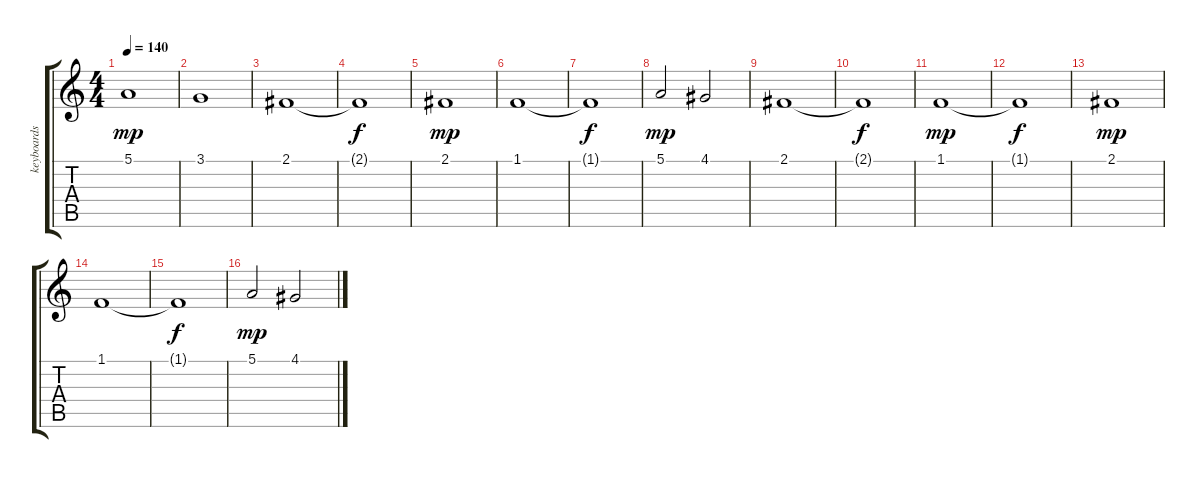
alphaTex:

\track ("keyboards" "keyboards") {instrument stringensemble1}
\staff {score tabs}
\tuning (E4 B3 G3 D3 A2 E2) {hide}
\ts (4 4)
\tempo 140
\clef g2
\ks c
5.1.1{dy mp} |
3.1.1 |
2.1.1 |
2.1{t}.1{dy f} |
2.1.1{dy mp} |
1.1.1 |
1.1{t}.1{dy f} |
5.1.2{dy mp} 4.1.2 |
2.1.1 |
2.1{t}.1{dy f} |
1.1.1{dy mp} |
1.1{t}.1{dy f} |
2.1.1{dy mp} |
1.1.1 |
1.1{t}.1{dy f} |
5.1.2{dy mp} 4.1.2
